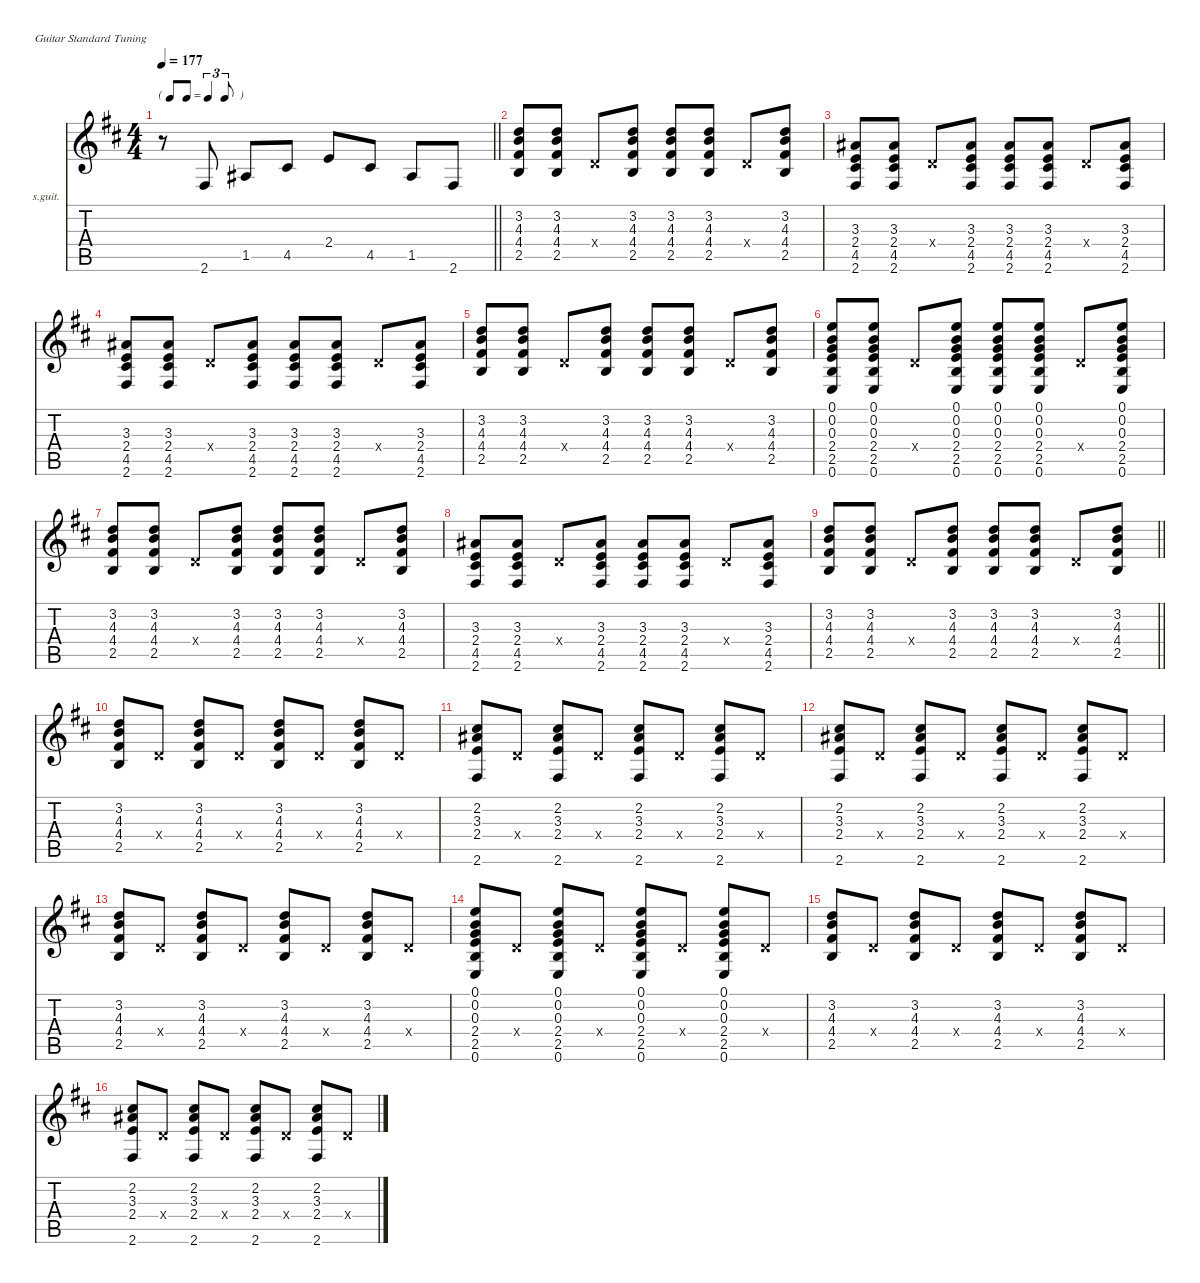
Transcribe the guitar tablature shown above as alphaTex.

\hideDynamics
\bracketExtendMode nobrackets
\firstSystemTrackNameOrientation horizontal
\otherSystemsTrackNameOrientation horizontal
\track ("固快扼" "s.guit.") {instrument acousticguitarsteel}
\staff {score tabs}
\tuning (E4 B3 G3 D3 A2 E2)
\ts (4 4)
\tf triplet8th
\tempo 177
\clef g2
\barLineRight lightlight
\ks bminor
r.8{dy f} 2.6{acc #}.8 1.5{acc #}.8 4.5{acc #}.8 2.4{acc forcenatural}.8 4.5{acc #}.8 1.5{acc #}.8 2.6{acc #}.8 |
(3.2{acc forcenatural} 4.3{acc forcenatural} 4.4{acc #} 2.5{acc forcenatural}).8 (3.2{acc forcenatural} 4.3{acc forcenatural} 4.4{acc #} 2.5{acc forcenatural}).8 0.4{x acc forcenatural}.8 (3.2{acc forcenatural} 4.3{acc forcenatural} 4.4{acc #} 2.5{acc forcenatural}).8 (3.2{acc forcenatural} 4.3{acc forcenatural} 4.4{acc #} 2.5{acc forcenatural}).8 (3.2{acc forcenatural} 4.3{acc forcenatural} 4.4{acc #} 2.5{acc forcenatural}).8 0.4{x acc forcenatural}.8 (3.2{acc forcenatural} 4.3{acc forcenatural} 4.4{acc #} 2.5{acc forcenatural}).8 |
(3.3{acc #} 2.4{acc forcenatural} 4.5{acc #} 2.6{acc #}).8 (3.3{acc #} 2.4{acc forcenatural} 4.5{acc #} 2.6{acc #}).8 0.4{x acc forcenatural}.8 (3.3{acc #} 2.4{acc forcenatural} 4.5{acc #} 2.6{acc #}).8 (3.3{acc #} 2.4{acc forcenatural} 4.5{acc #} 2.6{acc #}).8 (3.3{acc #} 2.4{acc forcenatural} 4.5{acc #} 2.6{acc #}).8 0.4{x acc forcenatural}.8 (3.3{acc #} 2.4{acc forcenatural} 4.5{acc #} 2.6{acc #}).8 |
(3.3{acc #} 2.4{acc forcenatural} 4.5{acc #} 2.6{acc #}).8 (3.3{acc #} 2.4{acc forcenatural} 4.5{acc #} 2.6{acc #}).8 0.4{x acc forcenatural}.8 (3.3{acc #} 2.4{acc forcenatural} 4.5{acc #} 2.6{acc #}).8 (3.3{acc #} 2.4{acc forcenatural} 4.5{acc #} 2.6{acc #}).8 (3.3{acc #} 2.4{acc forcenatural} 4.5{acc #} 2.6{acc #}).8 0.4{x acc forcenatural}.8 (3.3{acc #} 2.4{acc forcenatural} 4.5{acc #} 2.6{acc #}).8 |
(3.2{acc forcenatural} 4.3{acc forcenatural} 4.4{acc #} 2.5{acc forcenatural}).8 (3.2{acc forcenatural} 4.3{acc forcenatural} 4.4{acc #} 2.5{acc forcenatural}).8 0.4{x acc forcenatural}.8 (3.2{acc forcenatural} 4.3{acc forcenatural} 4.4{acc #} 2.5{acc forcenatural}).8 (3.2{acc forcenatural} 4.3{acc forcenatural} 4.4{acc #} 2.5{acc forcenatural}).8 (3.2{acc forcenatural} 4.3{acc forcenatural} 4.4{acc #} 2.5{acc forcenatural}).8 0.4{x acc forcenatural}.8 (3.2{acc forcenatural} 4.3{acc forcenatural} 4.4{acc #} 2.5{acc forcenatural}).8 |
(0.1{acc forcenatural} 0.2{acc forcenatural} 0.3{acc forcenatural} 2.4{acc forcenatural} 2.5{acc forcenatural} 0.6{acc forcenatural}).8 (0.1{acc forcenatural} 0.2{acc forcenatural} 0.3{acc forcenatural} 2.4{acc forcenatural} 2.5{acc forcenatural} 0.6{acc forcenatural}).8 0.4{x acc forcenatural}.8 (0.1{acc forcenatural} 0.2{acc forcenatural} 0.3{acc forcenatural} 2.4{acc forcenatural} 2.5{acc forcenatural} 0.6{acc forcenatural}).8 (0.1{acc forcenatural} 0.2{acc forcenatural} 0.3{acc forcenatural} 2.4{acc forcenatural} 2.5{acc forcenatural} 0.6{acc forcenatural}).8 (0.1{acc forcenatural} 0.2{acc forcenatural} 0.3{acc forcenatural} 2.4{acc forcenatural} 2.5{acc forcenatural} 0.6{acc forcenatural}).8 0.4{x acc forcenatural}.8 (0.1{acc forcenatural} 0.2{acc forcenatural} 0.3{acc forcenatural} 2.4{acc forcenatural} 2.5{acc forcenatural} 0.6{acc forcenatural}).8 |
(3.2{acc forcenatural} 4.3{acc forcenatural} 4.4{acc #} 2.5{acc forcenatural}).8 (3.2{acc forcenatural} 4.3{acc forcenatural} 4.4{acc #} 2.5{acc forcenatural}).8 0.4{x acc forcenatural}.8 (3.2{acc forcenatural} 4.3{acc forcenatural} 4.4{acc #} 2.5{acc forcenatural}).8 (3.2{acc forcenatural} 4.3{acc forcenatural} 4.4{acc #} 2.5{acc forcenatural}).8 (3.2{acc forcenatural} 4.3{acc forcenatural} 4.4{acc #} 2.5{acc forcenatural}).8 0.4{x acc forcenatural}.8 (3.2{acc forcenatural} 4.3{acc forcenatural} 4.4{acc #} 2.5{acc forcenatural}).8 |
(3.3{acc #} 2.4{acc forcenatural} 4.5{acc #} 2.6{acc #}).8 (3.3{acc #} 2.4{acc forcenatural} 4.5{acc #} 2.6{acc #}).8 0.4{x acc forcenatural}.8 (3.3{acc #} 2.4{acc forcenatural} 4.5{acc #} 2.6{acc #}).8 (3.3{acc #} 2.4{acc forcenatural} 4.5{acc #} 2.6{acc #}).8 (3.3{acc #} 2.4{acc forcenatural} 4.5{acc #} 2.6{acc #}).8 0.4{x acc forcenatural}.8 (3.3{acc #} 2.4{acc forcenatural} 4.5{acc #} 2.6{acc #}).8 |
\barLineRight lightlight
(3.2{acc forcenatural} 4.3{acc forcenatural} 4.4{acc #} 2.5{acc forcenatural}).8 (3.2{acc forcenatural} 4.3{acc forcenatural} 4.4{acc #} 2.5{acc forcenatural}).8 0.4{x acc forcenatural}.8 (3.2{acc forcenatural} 4.3{acc forcenatural} 4.4{acc #} 2.5{acc forcenatural}).8 (3.2{acc forcenatural} 4.3{acc forcenatural} 4.4{acc #} 2.5{acc forcenatural}).8 (3.2{acc forcenatural} 4.3{acc forcenatural} 4.4{acc #} 2.5{acc forcenatural}).8 0.4{x acc forcenatural}.8 (3.2{acc forcenatural} 4.3{acc forcenatural} 4.4{acc #} 2.5{acc forcenatural}).8 |
(3.2{acc forcenatural} 4.3{acc forcenatural} 4.4{acc #} 2.5{acc forcenatural}).8 0.4{x acc forcenatural}.8 (3.2{acc forcenatural} 4.3{acc forcenatural} 4.4{acc #} 2.5{acc forcenatural}).8 0.4{x acc forcenatural}.8 (3.2{acc forcenatural} 4.3{acc forcenatural} 4.4{acc #} 2.5{acc forcenatural}).8 0.4{x acc forcenatural}.8 (3.2{acc forcenatural} 4.3{acc forcenatural} 4.4{acc #} 2.5{acc forcenatural}).8 0.4{x acc forcenatural}.8 |
(2.2{acc #} 3.3{acc #} 2.4{acc forcenatural} 2.6{acc #}).8 0.4{x acc forcenatural}.8 (2.2{acc #} 3.3{acc #} 2.4{acc forcenatural} 2.6{acc #}).8 0.4{x acc forcenatural}.8 (2.2{acc #} 3.3{acc #} 2.4{acc forcenatural} 2.6{acc #}).8 0.4{x acc forcenatural}.8 (2.2{acc #} 3.3{acc #} 2.4{acc forcenatural} 2.6{acc #}).8 0.4{x acc forcenatural}.8 |
(2.2{acc #} 3.3{acc #} 2.4{acc forcenatural} 2.6{acc #}).8 0.4{x acc forcenatural}.8 (2.2{acc #} 3.3{acc #} 2.4{acc forcenatural} 2.6{acc #}).8 0.4{x acc forcenatural}.8 (2.2{acc #} 3.3{acc #} 2.4{acc forcenatural} 2.6{acc #}).8 0.4{x acc forcenatural}.8 (2.2{acc #} 3.3{acc #} 2.4{acc forcenatural} 2.6{acc #}).8 0.4{x acc forcenatural}.8 |
(3.2{acc forcenatural} 4.3{acc forcenatural} 4.4{acc #} 2.5{acc forcenatural}).8 0.4{x acc forcenatural}.8 (3.2{acc forcenatural} 4.3{acc forcenatural} 4.4{acc #} 2.5{acc forcenatural}).8 0.4{x acc forcenatural}.8 (3.2{acc forcenatural} 4.3{acc forcenatural} 4.4{acc #} 2.5{acc forcenatural}).8 0.4{x acc forcenatural}.8 (3.2{acc forcenatural} 4.3{acc forcenatural} 4.4{acc #} 2.5{acc forcenatural}).8 0.4{x acc forcenatural}.8 |
(0.1{acc forcenatural} 0.2{acc forcenatural} 0.3{acc forcenatural} 2.4{acc forcenatural} 2.5{acc forcenatural} 0.6{acc forcenatural}).8 0.4{x acc forcenatural}.8 (0.1{acc forcenatural} 0.2{acc forcenatural} 0.3{acc forcenatural} 2.4{acc forcenatural} 2.5{acc forcenatural} 0.6{acc forcenatural}).8 0.4{x acc forcenatural}.8 (0.1{acc forcenatural} 0.2{acc forcenatural} 0.3{acc forcenatural} 2.4{acc forcenatural} 2.5{acc forcenatural} 0.6{acc forcenatural}).8 0.4{x acc forcenatural}.8 (0.1{acc forcenatural} 0.2{acc forcenatural} 0.3{acc forcenatural} 2.4{acc forcenatural} 2.5{acc forcenatural} 0.6{acc forcenatural}).8 0.4{x acc forcenatural}.8 |
(3.2{acc forcenatural} 4.3{acc forcenatural} 4.4{acc #} 2.5{acc forcenatural}).8 0.4{x acc forcenatural}.8 (3.2{acc forcenatural} 4.3{acc forcenatural} 4.4{acc #} 2.5{acc forcenatural}).8 0.4{x acc forcenatural}.8 (3.2{acc forcenatural} 4.3{acc forcenatural} 4.4{acc #} 2.5{acc forcenatural}).8 0.4{x acc forcenatural}.8 (3.2{acc forcenatural} 4.3{acc forcenatural} 4.4{acc #} 2.5{acc forcenatural}).8 0.4{x acc forcenatural}.8 |
(2.2{acc #} 3.3{acc #} 2.4{acc forcenatural} 2.6{acc #}).8 0.4{x acc forcenatural}.8 (2.2{acc #} 3.3{acc #} 2.4{acc forcenatural} 2.6{acc #}).8 0.4{x acc forcenatural}.8 (2.2{acc #} 3.3{acc #} 2.4{acc forcenatural} 2.6{acc #}).8 0.4{x acc forcenatural}.8 (2.2{acc #} 3.3{acc #} 2.4{acc forcenatural} 2.6{acc #}).8 0.4{x acc forcenatural}.8
